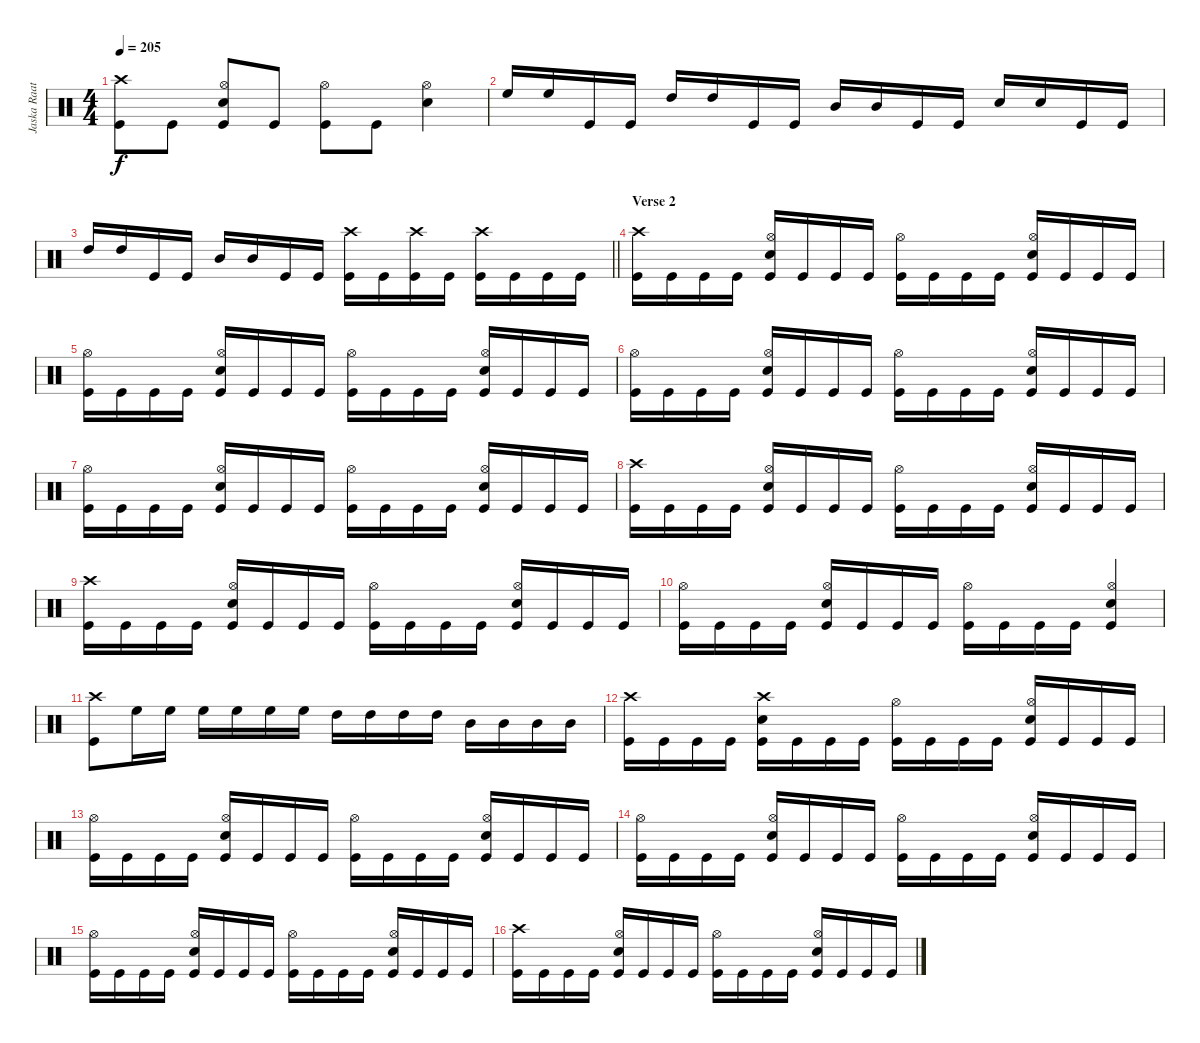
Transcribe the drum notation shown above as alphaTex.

\track ("Jaska Raatikainen" "Jaska Raat") {instrument percussion}
\staff {score}
\articulation defaults
\ts (4 4)
\tempo 205
\clef neutral
\ks c
("Crash high (hit)" "Kick (hit)").8{dy f} "Kick (hit)".8 ("Hi-Hat (open)" "Snare (hit) 2" "Kick (hit)").8 "Kick (hit)".8 ("Hi-Hat (open)" "Kick (hit)").8 "Kick (hit)".8 ("Hi-Hat (open)" "Snare (hit) 2").4 |
"High Floor Tom (hit)".16 "High Floor Tom (hit)".16 "Kick (hit)".16 "Kick (hit)".16 "High Tom (hit)".16 "High Tom (hit)".16 "Kick (hit)".16 "Kick (hit)".16 "Mid Tom (hit)".16 "Mid Tom (hit)".16 "Kick (hit)".16 "Kick (hit)".16 "Snare (hit) 2".16 "Snare (hit) 2".16 "Kick (hit)".16 "Kick (hit)".16 |
\barLineRight lightlight "High Tom (hit)".16 "High Tom (hit)".16 "Kick (hit)".16 "Kick (hit)".16 "Mid Tom (hit)".16 "Mid Tom (hit)".16 "Kick (hit)".16 "Kick (hit)".16
("Crash high (hit)" "Kick (hit)").16 "Kick (hit)".16 ("Crash high (hit)" "Kick (hit)").16 "Kick (hit)".16 ("Crash high (hit)" "Kick (hit)").16 "Kick (hit)".16 "Kick (hit)".16 "Kick (hit)".16 |
\section ("" "Verse 2")
("Crash high (hit)" "Kick (hit)").16 "Kick (hit)".16 "Kick (hit)".16 "Kick (hit)".16 ("Hi-Hat (open)" "Snare (hit) 2" "Kick (hit)").16 "Kick (hit)".16 "Kick (hit)".16 "Kick (hit)".16 ("Hi-Hat (open)" "Kick (hit)").16 "Kick (hit)".16 "Kick (hit)".16 "Kick (hit)".16 ("Hi-Hat (open)" "Snare (hit) 2" "Kick (hit)").16 "Kick (hit)".16 "Kick (hit)".16 "Kick (hit)".16 |
("Hi-Hat (open)" "Kick (hit)").16 "Kick (hit)".16 "Kick (hit)".16 "Kick (hit)".16 ("Hi-Hat (open)" "Snare (hit) 2" "Kick (hit)").16 "Kick (hit)".16 "Kick (hit)".16 "Kick (hit)".16 ("Hi-Hat (open)" "Kick (hit)").16 "Kick (hit)".16 "Kick (hit)".16 "Kick (hit)".16 ("Hi-Hat (open)" "Snare (hit) 2" "Kick (hit)").16 "Kick (hit)".16 "Kick (hit)".16 "Kick (hit)".16 |
("Hi-Hat (open)" "Kick (hit)").16 "Kick (hit)".16 "Kick (hit)".16 "Kick (hit)".16 ("Hi-Hat (open)" "Snare (hit) 2" "Kick (hit)").16 "Kick (hit)".16 "Kick (hit)".16 "Kick (hit)".16 ("Hi-Hat (open)" "Kick (hit)").16 "Kick (hit)".16 "Kick (hit)".16 "Kick (hit)".16 ("Hi-Hat (open)" "Snare (hit) 2" "Kick (hit)").16 "Kick (hit)".16 "Kick (hit)".16 "Kick (hit)".16 |
("Hi-Hat (open)" "Kick (hit)").16 "Kick (hit)".16 "Kick (hit)".16 "Kick (hit)".16 ("Hi-Hat (open)" "Snare (hit) 2" "Kick (hit)").16 "Kick (hit)".16 "Kick (hit)".16 "Kick (hit)".16 ("Hi-Hat (open)" "Kick (hit)").16 "Kick (hit)".16 "Kick (hit)".16 "Kick (hit)".16 ("Hi-Hat (open)" "Snare (hit) 2" "Kick (hit)").16 "Kick (hit)".16 "Kick (hit)".16 "Kick (hit)".16 |
("Crash high (hit)" "Kick (hit)").16 "Kick (hit)".16 "Kick (hit)".16 "Kick (hit)".16 ("Hi-Hat (open)" "Snare (hit) 2" "Kick (hit)").16 "Kick (hit)".16 "Kick (hit)".16 "Kick (hit)".16 ("Hi-Hat (open)" "Kick (hit)").16 "Kick (hit)".16 "Kick (hit)".16 "Kick (hit)".16 ("Hi-Hat (open)" "Snare (hit) 2" "Kick (hit)").16 "Kick (hit)".16 "Kick (hit)".16 "Kick (hit)".16 |
("Crash high (hit)" "Kick (hit)").16 "Kick (hit)".16 "Kick (hit)".16 "Kick (hit)".16 ("Hi-Hat (open)" "Snare (hit) 2" "Kick (hit)").16 "Kick (hit)".16 "Kick (hit)".16 "Kick (hit)".16 ("Hi-Hat (open)" "Kick (hit)").16 "Kick (hit)".16 "Kick (hit)".16 "Kick (hit)".16 ("Hi-Hat (open)" "Snare (hit) 2" "Kick (hit)").16 "Kick (hit)".16 "Kick (hit)".16 "Kick (hit)".16 |
("Hi-Hat (open)" "Kick (hit)").16 "Kick (hit)".16 "Kick (hit)".16 "Kick (hit)".16 ("Hi-Hat (open)" "Snare (hit) 2" "Kick (hit)").16 "Kick (hit)".16 "Kick (hit)".16 "Kick (hit)".16 ("Hi-Hat (open)" "Kick (hit)").16 "Kick (hit)".16 "Kick (hit)".16 "Kick (hit)".16 ("Hi-Hat (open)" "Snare (hit) 2" "Kick (hit)").4 |
("Crash high (hit)" "Kick (hit)").8 "High Floor Tom (hit)".16 "High Floor Tom (hit)".16 "High Floor Tom (hit)".16 "High Floor Tom (hit)".16 "High Floor Tom (hit)".16 "High Floor Tom (hit)".16 "High Tom (hit)".16 "High Tom (hit)".16 "High Tom (hit)".16 "High Tom (hit)".16 "Mid Tom (hit)".16 "Mid Tom (hit)".16 "Mid Tom (hit)".16 "Mid Tom (hit)".16 |
("Crash high (hit)" "Kick (hit)").16 "Kick (hit)".16 "Kick (hit)".16 "Kick (hit)".16 ("Crash high (hit)" "Snare (hit) 2" "Kick (hit)").16 "Kick (hit)".16 "Kick (hit)".16 "Kick (hit)".16 ("Hi-Hat (open)" "Kick (hit)").16 "Kick (hit)".16 "Kick (hit)".16 "Kick (hit)".16 ("Hi-Hat (open)" "Snare (hit) 2" "Kick (hit)").16 "Kick (hit)".16 "Kick (hit)".16 "Kick (hit)".16 |
("Hi-Hat (open)" "Kick (hit)").16 "Kick (hit)".16 "Kick (hit)".16 "Kick (hit)".16 ("Hi-Hat (open)" "Snare (hit) 2" "Kick (hit)").16 "Kick (hit)".16 "Kick (hit)".16 "Kick (hit)".16 ("Hi-Hat (open)" "Kick (hit)").16 "Kick (hit)".16 "Kick (hit)".16 "Kick (hit)".16 ("Hi-Hat (open)" "Snare (hit) 2" "Kick (hit)").16 "Kick (hit)".16 "Kick (hit)".16 "Kick (hit)".16 |
("Hi-Hat (open)" "Kick (hit)").16 "Kick (hit)".16 "Kick (hit)".16 "Kick (hit)".16 ("Hi-Hat (open)" "Snare (hit) 2" "Kick (hit)").16 "Kick (hit)".16 "Kick (hit)".16 "Kick (hit)".16 ("Hi-Hat (open)" "Kick (hit)").16 "Kick (hit)".16 "Kick (hit)".16 "Kick (hit)".16 ("Hi-Hat (open)" "Snare (hit) 2" "Kick (hit)").16 "Kick (hit)".16 "Kick (hit)".16 "Kick (hit)".16 |
("Hi-Hat (open)" "Kick (hit)").16 "Kick (hit)".16 "Kick (hit)".16 "Kick (hit)".16 ("Hi-Hat (open)" "Snare (hit) 2" "Kick (hit)").16 "Kick (hit)".16 "Kick (hit)".16 "Kick (hit)".16 ("Hi-Hat (open)" "Kick (hit)").16 "Kick (hit)".16 "Kick (hit)".16 "Kick (hit)".16 ("Hi-Hat (open)" "Snare (hit) 2" "Kick (hit)").16 "Kick (hit)".16 "Kick (hit)".16 "Kick (hit)".16 |
("Crash high (hit)" "Kick (hit)").16 "Kick (hit)".16 "Kick (hit)".16 "Kick (hit)".16 ("Hi-Hat (open)" "Snare (hit) 2" "Kick (hit)").16 "Kick (hit)".16 "Kick (hit)".16 "Kick (hit)".16 ("Hi-Hat (open)" "Kick (hit)").16 "Kick (hit)".16 "Kick (hit)".16 "Kick (hit)".16 ("Hi-Hat (open)" "Snare (hit) 2" "Kick (hit)").16 "Kick (hit)".16 "Kick (hit)".16 "Kick (hit)".16
